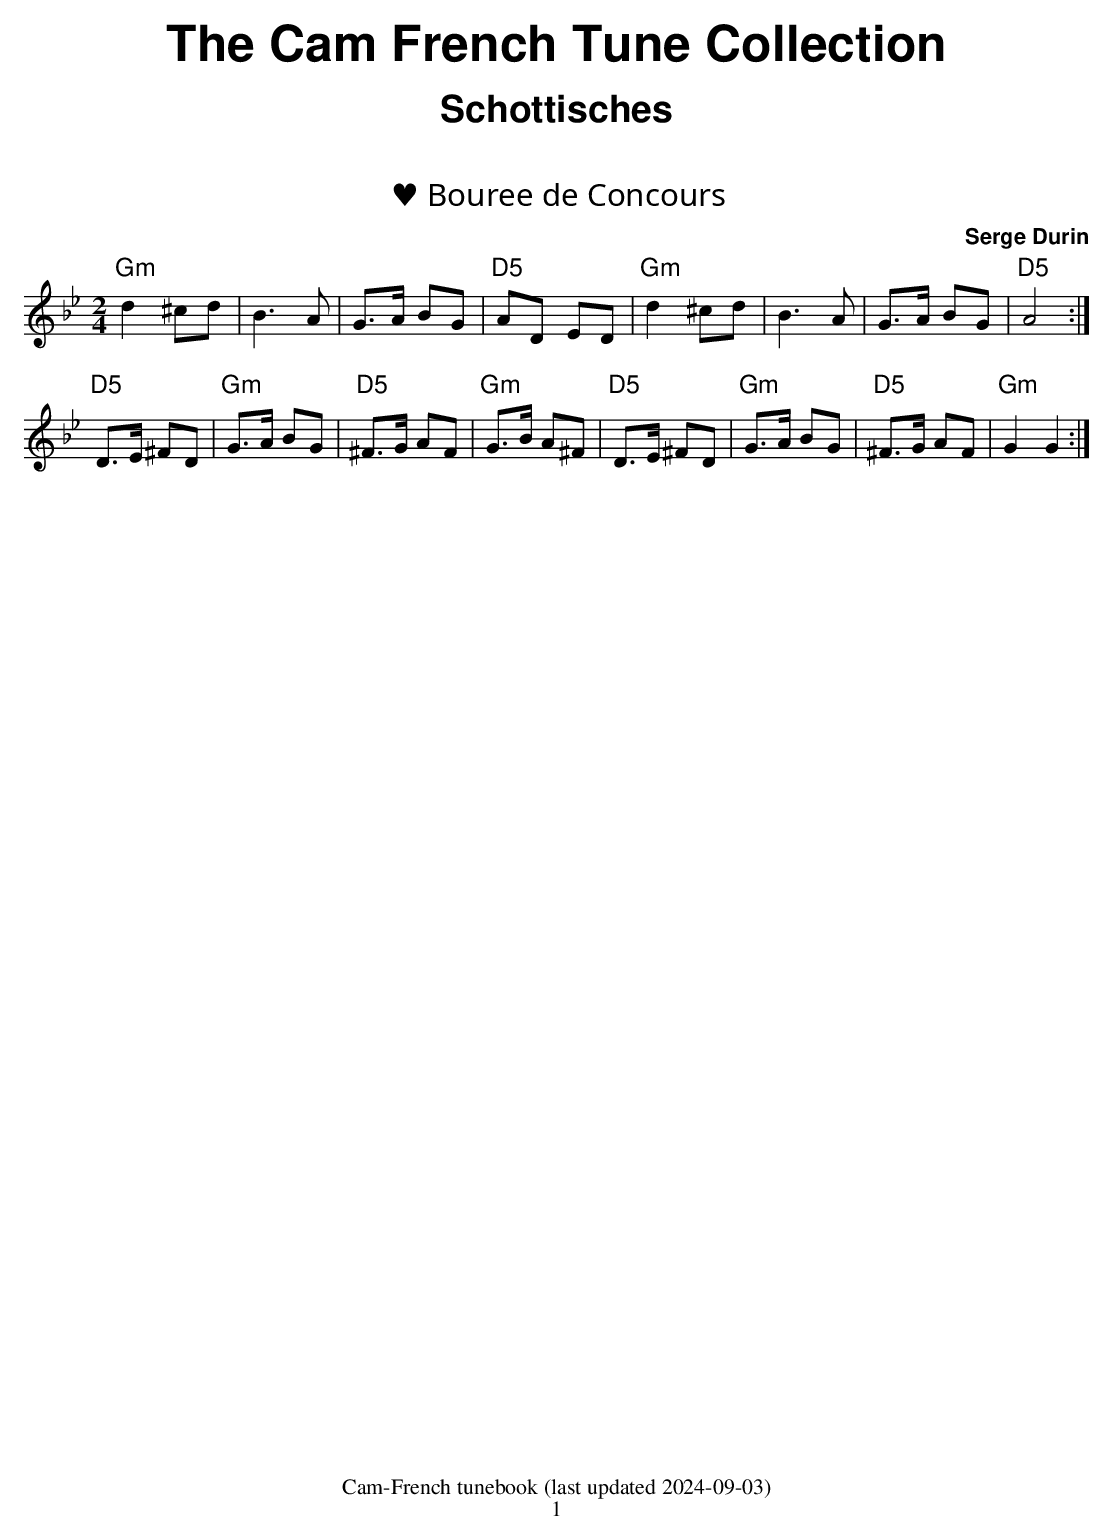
X:1
T:♥ Bouree de Concours
C:Serge Durin
M:2/4
L:1/8
Q:1/4=100
K:Gm
"Gm"d2 ^cd|B3 A|G>A BG|"D5"AD ED|"Gm"d2 ^cd|B3 A|G>A BG|"D5"A4:|
"D5"D>E ^FD|"Gm"G>A BG|"D5"^F>G AF|"Gm"G>B A^F|"D5"D>E ^FD|"Gm"G>A BG|"D5"^F>G AF|"Gm"G2 G2:|
